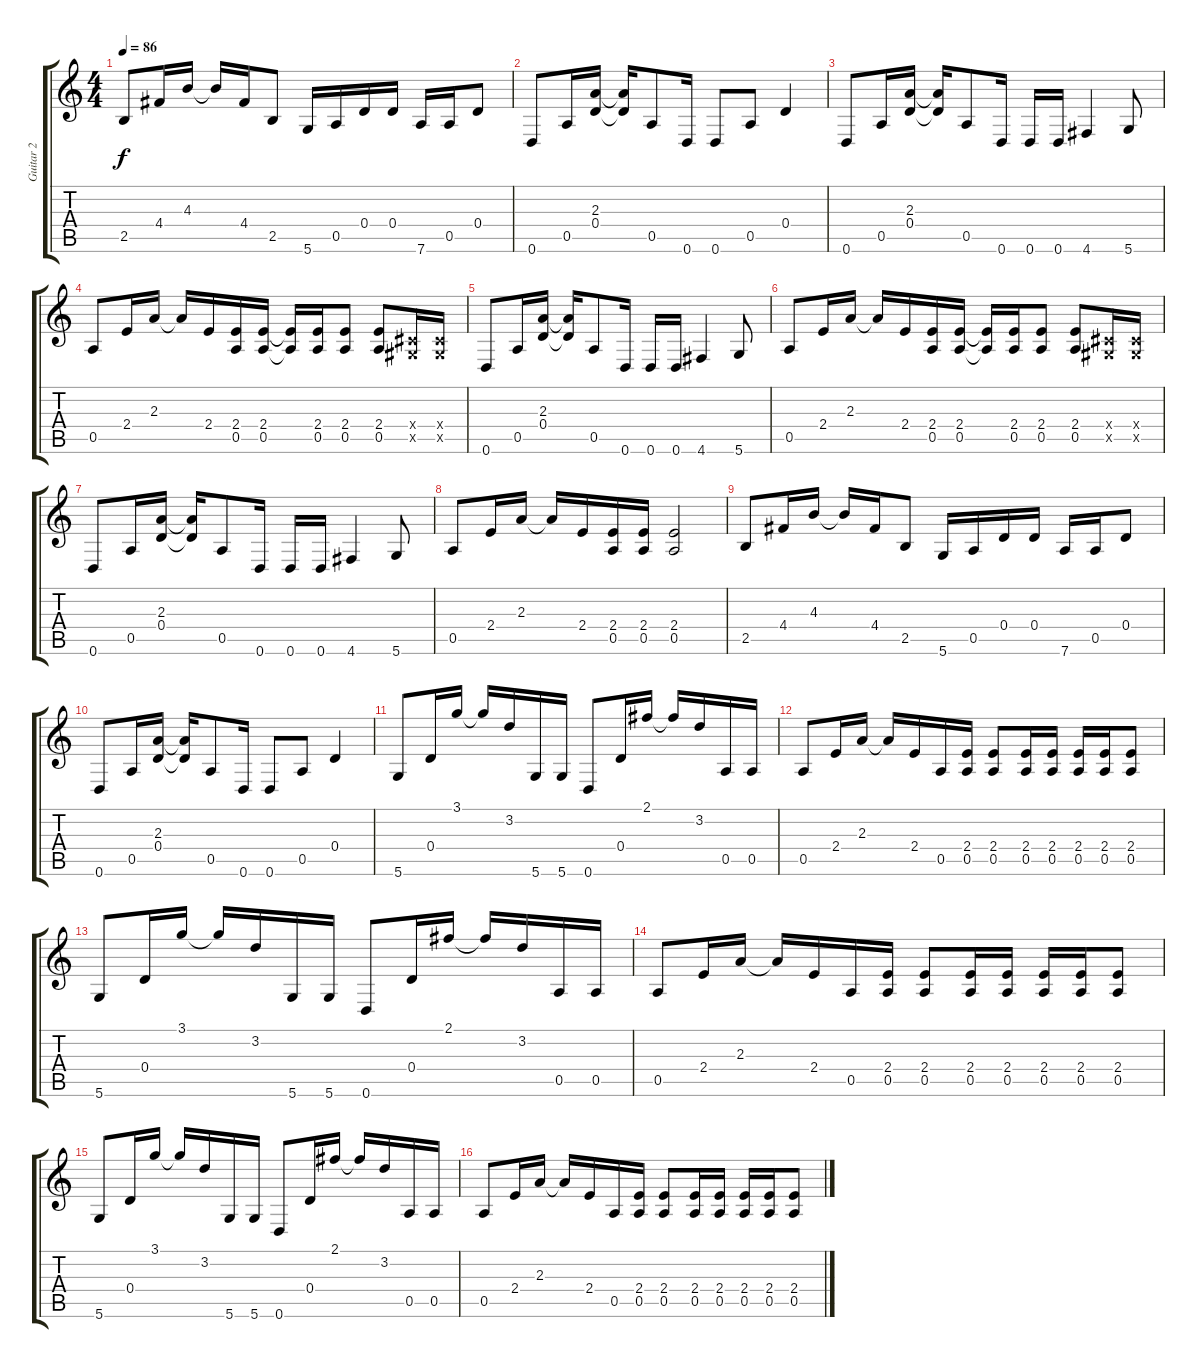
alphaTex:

\track ("Guitar 2" "Guitar 2") {instrument distortionguitar}
\staff {score tabs}
\tuning (E4 B3 G3 D3 A2 D2) {hide}
\ts (4 4)
\tempo 86
\clef g2
\ks c
2.5.8{dy f} 4.4.16 4.3.16 4.3{t}.16 4.4.16 2.5.8 5.6.16 0.5.16 0.4.16 0.4.16 7.6.16 0.5.16 0.4.8 |
0.6.8 0.5.16 (2.3 0.4).16 (2.3{t} 0.4{t}).16 0.5.8 0.6.16 0.6.8 0.5.8 0.4.4 |
0.6.8 0.5.16 (2.3 0.4).16 (2.3{t} 0.4{t}).16 0.5.8 0.6.16 0.6.16 0.6.16 4.6.4 5.6.8 |
0.5.8 2.4.16 2.3.16 2.3{t}.16 2.4.16 (2.4 0.5).16 (2.4 0.5).16 (2.4{t} 0.5{t}).16 (2.4 0.5).16 (2.4 0.5).8 (2.4 0.5).8 (-1.4{x} -1.5{x}).16 (-1.4{x} -1.5{x}).16 |
0.6.8 0.5.16 (2.3 0.4).16 (2.3{t} 0.4{t}).16 0.5.8 0.6.16 0.6.16 0.6.16 4.6.4 5.6.8 |
0.5.8 2.4.16 2.3.16 2.3{t}.16 2.4.16 (2.4 0.5).16 (2.4 0.5).16 (2.4{t} 0.5{t}).16 (2.4 0.5).16 (2.4 0.5).8 (2.4 0.5).8 (-1.4{x} -1.5{x}).16 (-1.4{x} -1.5{x}).16 |
0.6.8 0.5.16 (2.3 0.4).16 (2.3{t} 0.4{t}).16 0.5.8 0.6.16 0.6.16 0.6.16 4.6.4 5.6.8 |
0.5.8 2.4.16 2.3.16 2.3{t}.16 2.4.16 (2.4 0.5).16 (2.4 0.5).16 (2.4 0.5).2 |
2.5.8 4.4.16 4.3.16 4.3{t}.16 4.4.16 2.5.8 5.6.16 0.5.16 0.4.16 0.4.16 7.6.16 0.5.16 0.4.8 |
0.6.8 0.5.16 (2.3 0.4).16 (2.3{t} 0.4{t}).16 0.5.8 0.6.16 0.6.8 0.5.8 0.4.4 |
5.6.8 0.4.16 3.1.16 3.1{t}.16 3.2.16 5.6.16 5.6.16 0.6.8 0.4.16 2.1.16 2.1{t}.16 3.2.16 0.5.16 0.5.16 |
0.5.8 2.4.16 2.3.16 2.3{t}.16 2.4.16 0.5.16 (2.4 0.5).16 (2.4 0.5).8 (2.4 0.5).16 (2.4 0.5).16 (2.4 0.5).16 (2.4 0.5).16 (2.4 0.5).8 |
5.6.8 0.4.16 3.1.16 3.1{t}.16 3.2.16 5.6.16 5.6.16 0.6.8 0.4.16 2.1.16 2.1{t}.16 3.2.16 0.5.16 0.5.16 |
0.5.8 2.4.16 2.3.16 2.3{t}.16 2.4.16 0.5.16 (2.4 0.5).16 (2.4 0.5).8 (2.4 0.5).16 (2.4 0.5).16 (2.4 0.5).16 (2.4 0.5).16 (2.4 0.5).8 |
5.6.8 0.4.16 3.1.16 3.1{t}.16 3.2.16 5.6.16 5.6.16 0.6.8 0.4.16 2.1.16 2.1{t}.16 3.2.16 0.5.16 0.5.16 |
0.5.8 2.4.16 2.3.16 2.3{t}.16 2.4.16 0.5.16 (2.4 0.5).16 (2.4 0.5).8 (2.4 0.5).16 (2.4 0.5).16 (2.4 0.5).16 (2.4 0.5).16 (2.4 0.5).8
